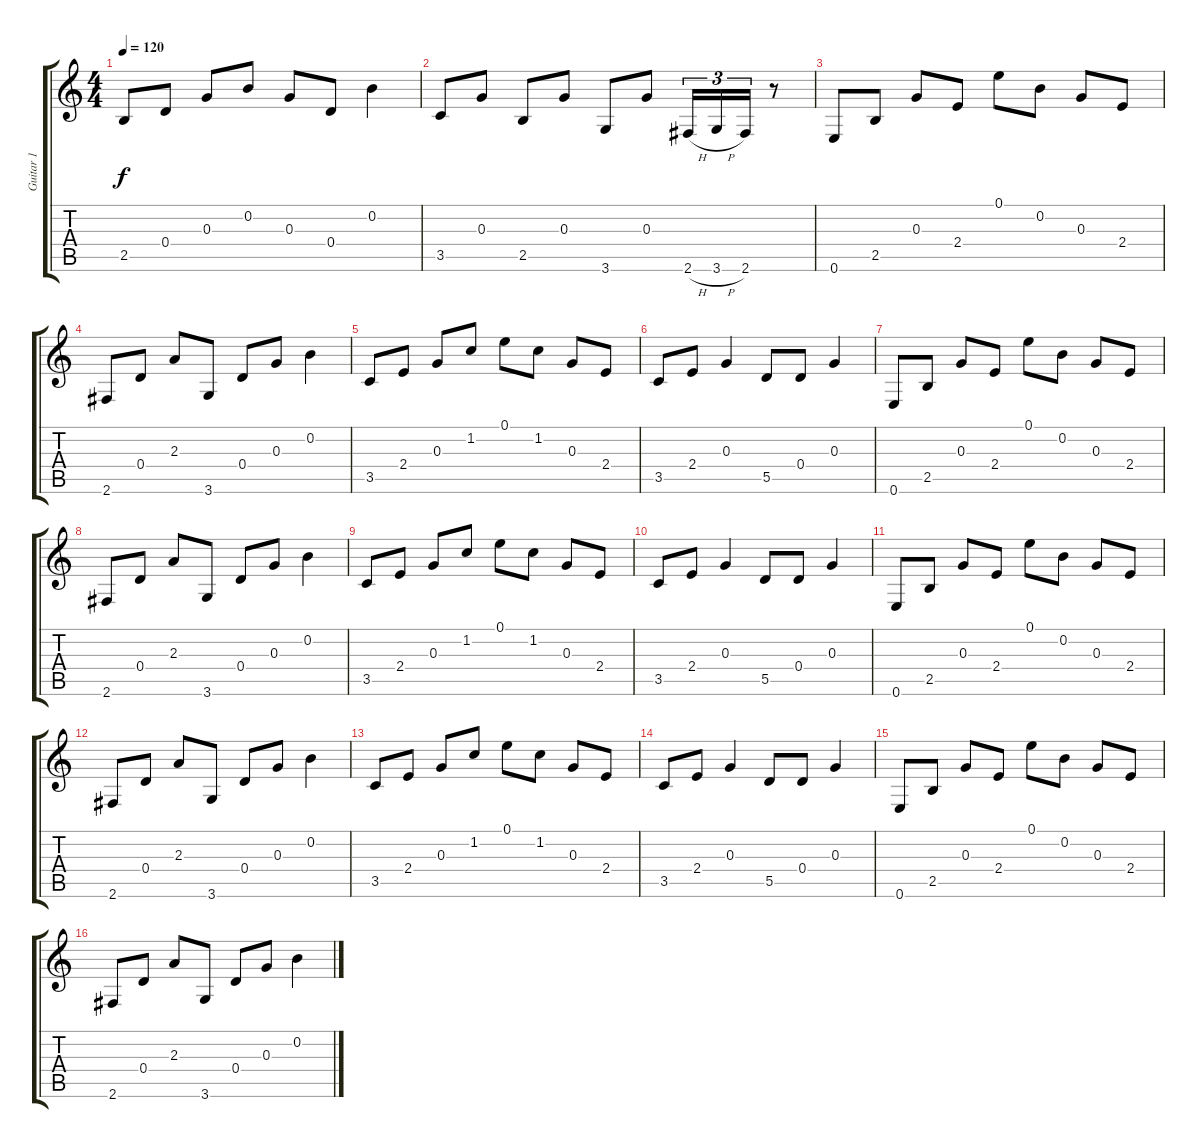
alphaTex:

\track ("Guitar 1" "Guitar 1") {instrument electricguitarclean}
\staff {score tabs}
\tuning (E4 B3 G3 D3 A2 E2) {hide}
\ts (4 4)
\tempo 120
\clef g2
\ks c
2.5.8{dy f} 0.4.8 0.3.8 0.2.8 0.3.8 0.4.8 0.2.4 |
3.5.8 0.3.8 2.5.8 0.3.8 3.6.8 0.3.8 2.6{h}.16{tu (3 2)} 3.6{h}.16{tu (3 2)} 2.6.16{tu (3 2)} r.8 |
0.6.8 2.5.8 0.3.8 2.4.8 0.1.8 0.2.8 0.3.8 2.4.8 |
2.6.8 0.4.8 2.3.8 3.6.8 0.4.8 0.3.8 0.2.4 |
3.5.8 2.4.8 0.3.8 1.2.8 0.1.8 1.2.8 0.3.8 2.4.8 |
3.5.8 2.4.8 0.3.4 5.5.8 0.4.8 0.3.4 |
0.6.8 2.5.8 0.3.8 2.4.8 0.1.8 0.2.8 0.3.8 2.4.8 |
2.6.8 0.4.8 2.3.8 3.6.8 0.4.8 0.3.8 0.2.4 |
3.5.8 2.4.8 0.3.8 1.2.8 0.1.8 1.2.8 0.3.8 2.4.8 |
3.5.8 2.4.8 0.3.4 5.5.8 0.4.8 0.3.4 |
0.6.8 2.5.8 0.3.8 2.4.8 0.1.8 0.2.8 0.3.8 2.4.8 |
2.6.8 0.4.8 2.3.8 3.6.8 0.4.8 0.3.8 0.2.4 |
3.5.8 2.4.8 0.3.8 1.2.8 0.1.8 1.2.8 0.3.8 2.4.8 |
3.5.8 2.4.8 0.3.4 5.5.8 0.4.8 0.3.4 |
0.6.8 2.5.8 0.3.8 2.4.8 0.1.8 0.2.8 0.3.8 2.4.8 |
2.6.8 0.4.8 2.3.8 3.6.8 0.4.8 0.3.8 0.2.4
